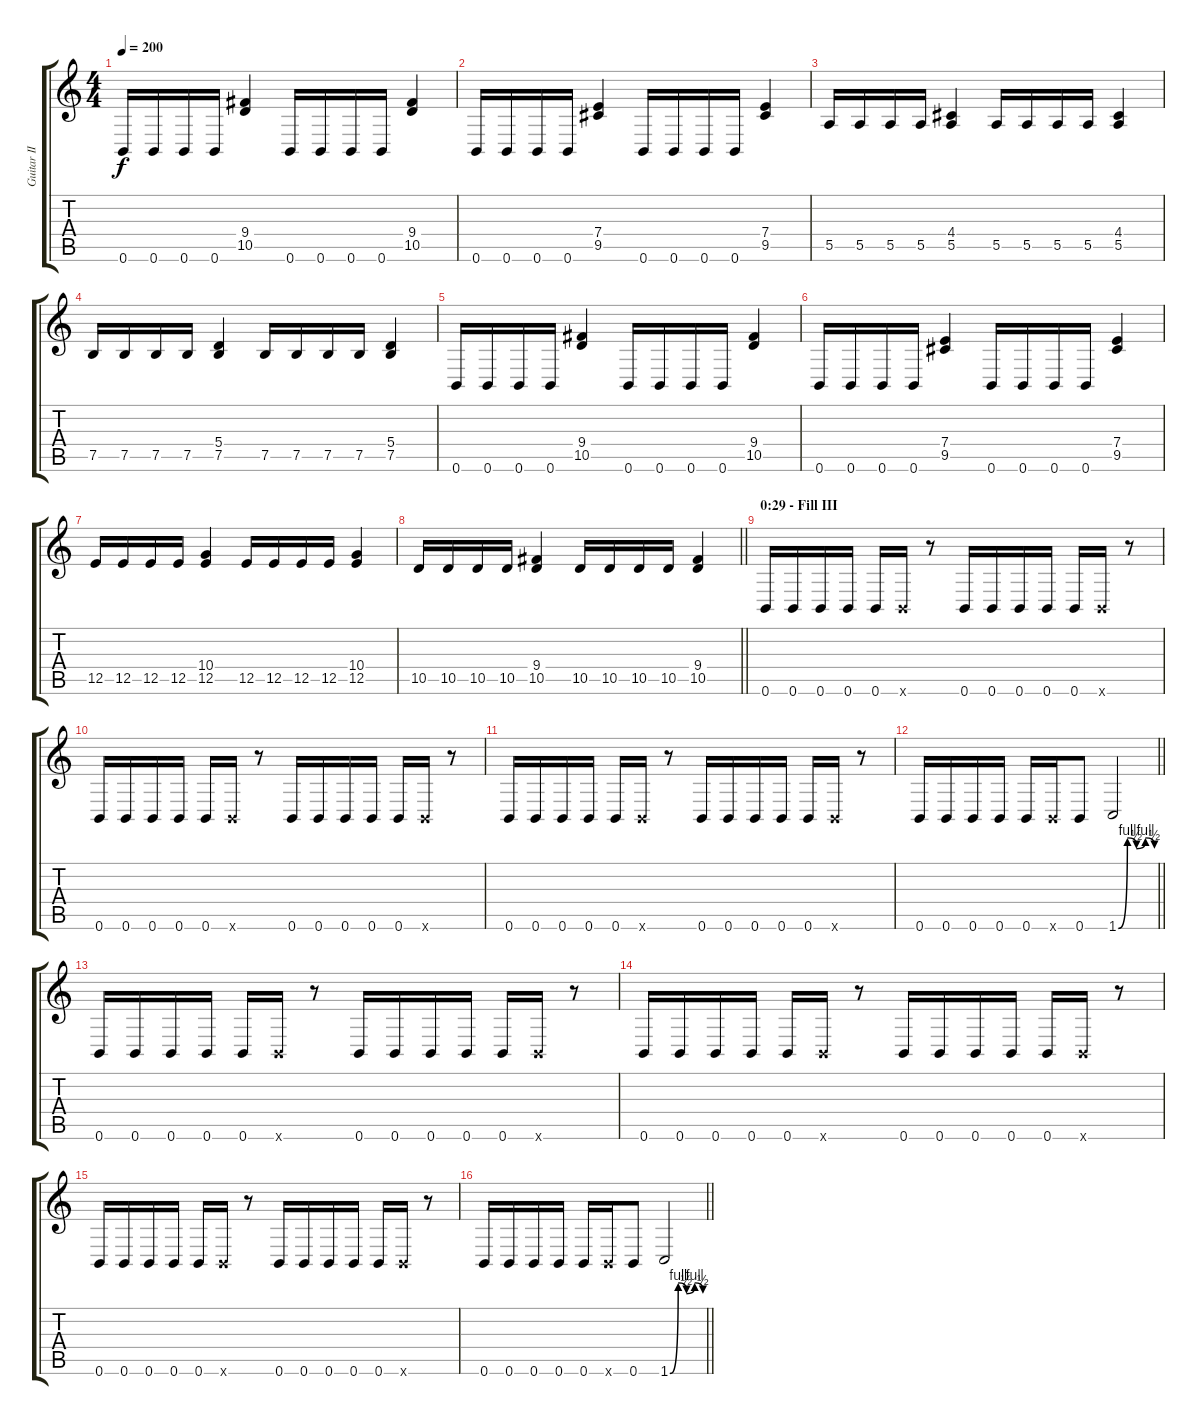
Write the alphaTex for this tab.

\track ("Guitar II" "Guitar II") {instrument distortionguitar}
\staff {score tabs}
\tuning (B3 Gb3 D3 A2 E2 B1) {hide}
\ts (4 4)
\tempo 200
\clef g2
\ks c
0.6.16{dy f} 0.6.16 0.6.16 0.6.16 (9.4 10.5).4 0.6.16 0.6.16 0.6.16 0.6.16 (9.4 10.5).4 |
0.6.16 0.6.16 0.6.16 0.6.16 (7.4 9.5).4 0.6.16 0.6.16 0.6.16 0.6.16 (7.4 9.5).4 |
5.5.16 5.5.16 5.5.16 5.5.16 (4.4 5.5).4 5.5.16 5.5.16 5.5.16 5.5.16 (4.4 5.5).4 |
7.5.16 7.5.16 7.5.16 7.5.16 (5.4 7.5).4 7.5.16 7.5.16 7.5.16 7.5.16 (5.4 7.5).4 |
0.6.16 0.6.16 0.6.16 0.6.16 (9.4 10.5).4 0.6.16 0.6.16 0.6.16 0.6.16 (9.4 10.5).4 |
0.6.16 0.6.16 0.6.16 0.6.16 (7.4 9.5).4 0.6.16 0.6.16 0.6.16 0.6.16 (7.4 9.5).4 |
12.5.16 12.5.16 12.5.16 12.5.16 (10.4 12.5).4 12.5.16 12.5.16 12.5.16 12.5.16 (10.4 12.5).4 |
\barLineRight lightlight
10.5.16 10.5.16 10.5.16 10.5.16 (9.4 10.5).4 10.5.16 10.5.16 10.5.16 10.5.16 (9.4 10.5).4 |
\section ("" "0:29 - Fill III")
0.6.16 0.6.16 0.6.16 0.6.16 0.6.16 0.6{x}.16 r.8 0.6.16 0.6.16 0.6.16 0.6.16 0.6.16 0.6{x}.16 r.8 |
0.6.16 0.6.16 0.6.16 0.6.16 0.6.16 0.6{x}.16 r.8 0.6.16 0.6.16 0.6.16 0.6.16 0.6.16 0.6{x}.16 r.8 |
0.6.16 0.6.16 0.6.16 0.6.16 0.6.16 0.6{x}.16 r.8 0.6.16 0.6.16 0.6.16 0.6.16 0.6.16 0.6{x}.16 r.8 |
\barLineRight lightlight
0.6.16 0.6.16 0.6.16 0.6.16 0.6.16 0.6{x}.16 0.6.8 1.6{be (custom 0 0 15 4 30 2 45 4 60 2)}.2 |
0.6.16 0.6.16 0.6.16 0.6.16 0.6.16 0.6{x}.16 r.8 0.6.16 0.6.16 0.6.16 0.6.16 0.6.16 0.6{x}.16 r.8 |
0.6.16 0.6.16 0.6.16 0.6.16 0.6.16 0.6{x}.16 r.8 0.6.16 0.6.16 0.6.16 0.6.16 0.6.16 0.6{x}.16 r.8 |
0.6.16 0.6.16 0.6.16 0.6.16 0.6.16 0.6{x}.16 r.8 0.6.16 0.6.16 0.6.16 0.6.16 0.6.16 0.6{x}.16 r.8 |
\barLineRight lightlight
0.6.16 0.6.16 0.6.16 0.6.16 0.6.16 0.6{x}.16 0.6.8 1.6{be (custom 0 0 15 4 30 2 45 4 60 2)}.2
